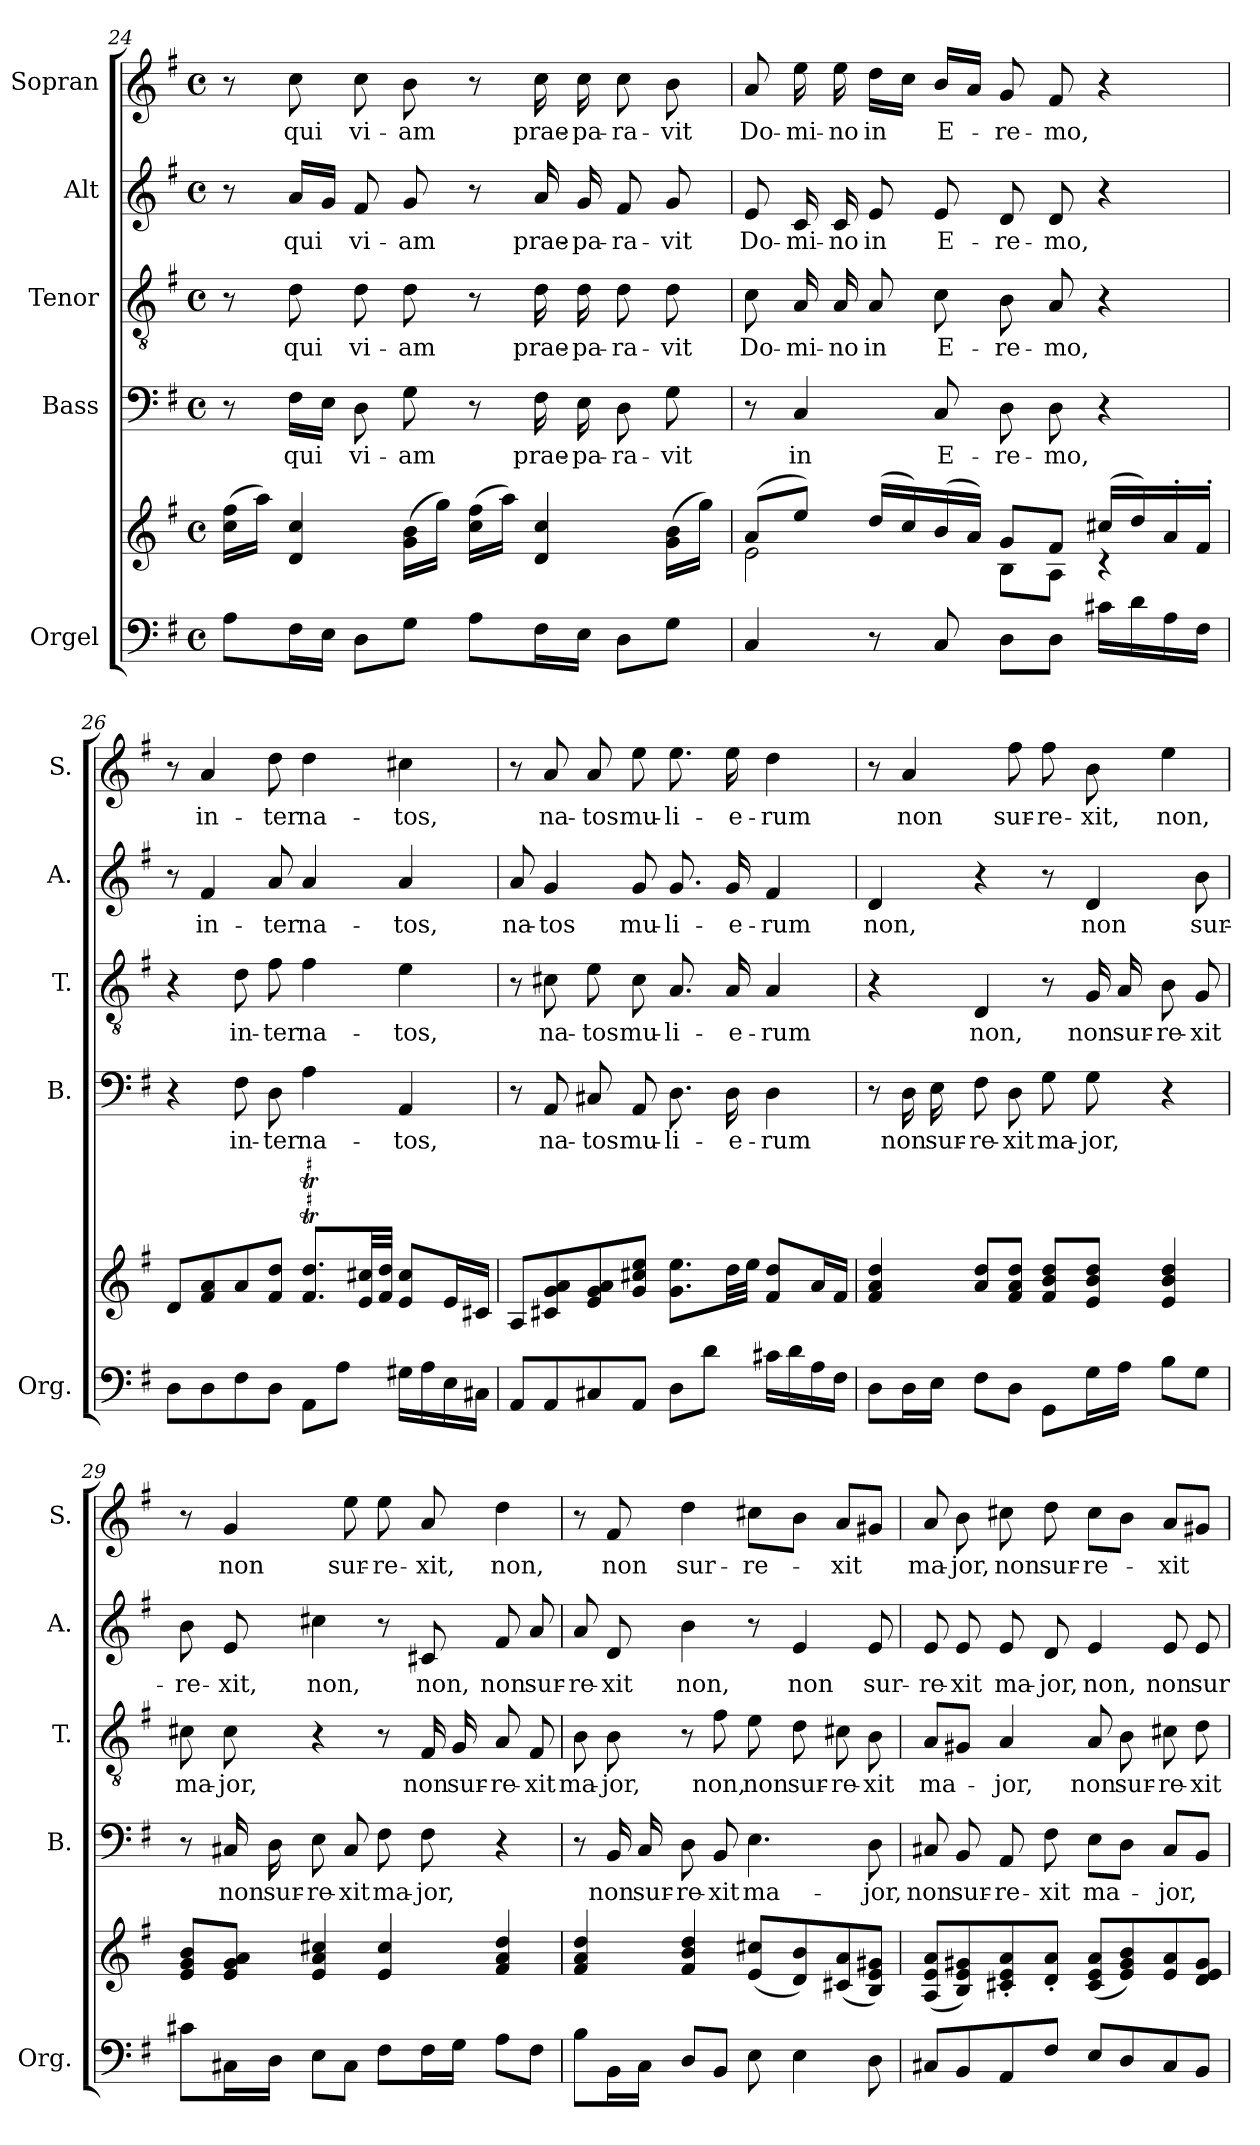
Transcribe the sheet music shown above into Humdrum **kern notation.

**kern	**kern	**kern	**text	**kern	**text	**kern	**text	**kern	**text
*part5	*part5	*part4	*part4	*part3	*part3	*part2	*part2	*part1	*part1
*staff6	*staff5	*staff4	*staff4	*staff3	*staff3	*staff2	*staff2	*staff1	*staff1
*I"Orgel	*	*I"Bass	*	*I"Tenor	*	*I"Alt	*	*I"Sopran	*
*I'Org.	*	*I'B.	*	*I'T.	*	*I'A.	*	*I'S.	*
*clefF4	*clefG2	*clefF4	*	*clefGv2	*	*clefG2	*	*clefG2	*
*k[f#]	*k[f#]	*k[f#]	*	*k[f#]	*	*k[f#]	*	*k[f#]	*
*G:	*G:	*G:	*	*G:	*	*G:	*	*G:	*
*M4/4	*M4/4	*M4/4	*	*M4/4	*	*M4/4	*	*M4/4	*
*met(c)	*met(c)	*met(c)	*	*met(c)	*	*met(c)	*	*met(c)	*
=24	=24	=24	=24	=24	=24	=24	=24	=24	=24
8A\L	(>16cc\ 16ff#\LL	8r	.	8r	.	8r	.	8r	.
.	16aa\JJ)	.	.	.	.	.	.	.	.
!	!	!	!LO:LY:b	!	!LO:LY:b	!	!LO:LY:b	!	!LO:LY:b
16F#\L	4d/ 4cc/	16F#\LL	qui	8d\	qui	16a/LL	qui	8cc\	qui
16E\JJ	.	16E\JJ	.	.	.	16g/JJ	.	.	.
!	!	!	!LO:LY:b	!	!LO:LY:b	!	!LO:LY:b	!	!LO:LY:b
8D\L	.	8D\	vi-	8d\	vi-	8f#/	vi-	8cc\	vi-
!	!	!	!LO:LY:b	!	!LO:LY:b	!	!LO:LY:b	!	!LO:LY:b
8G\J	(>16g\ 16b\LL	8G\	-am	8d\	-am	8g/	-am	8b\	-am
.	16gg\JJ)	.	.	.	.	.	.	.	.
8A\L	(>16cc\ 16ff#\LL	8r	.	8r	.	8r	.	8r	.
.	16aa\JJ)	.	.	.	.	.	.	.	.
!	!	!	!LO:LY:b	!	!LO:LY:b	!	!LO:LY:b	!	!LO:LY:b
16F#\L	4d/ 4cc/	16F#\	prae-	16d\	prae-	16a/	prae-	16cc\	prae-
!	!	!	!LO:LY:b	!	!LO:LY:b	!	!LO:LY:b	!	!LO:LY:b
16E\JJ	.	16E\	-pa-	16d\	-pa-	16g/	-pa-	16cc\	-pa-
!	!	!	!LO:LY:b	!	!LO:LY:b	!	!LO:LY:b	!	!LO:LY:b
8D\L	.	8D\	-ra-	8d\	-ra-	8f#/	-ra-	8cc\	-ra-
!	!	!	!LO:LY:b	!	!LO:LY:b	!	!LO:LY:b	!	!LO:LY:b
8G\J	(>16g\ 16b\LL	8G\	-vit	8d\	-vit	8g/	-vit	8b\	-vit
.	16gg\JJ)	.	.	.	.	.	.	.	.
!!LO:PB:g=z
=25	=25	=25	=25	=25	=25	=25	=25	=25	=25
*	*^	*	*	*	*	*	*	*	*
!	!	!	!	!	!	!LO:LY:b	!	!LO:LY:b	!	!LO:LY:b
4C/	(>8a/L	2e\	8r	.	8c\	Do-	8e/	Do-	8a/	Do-
!	!	!	!	!LO:LY:b	!	!LO:LY:b	!	!LO:LY:b	!	!LO:LY:b
.	8ee/J)	.	4C/	in	16A/	-mi-	16c/	-mi-	16ee\	-mi-
!	!	!	!	!	!	!LO:LY:b	!	!LO:LY:b	!	!LO:LY:b
.	.	.	.	.	16A/	-no	16c/	-no	16ee\	-no
!	!	!	!	!	!	!LO:LY:b	!	!LO:LY:b	!	!LO:LY:b
8r	(>16dd/LL	.	.	.	8A/	in	8e/	in	16dd\LL	in
.	16cc/)	.	.	.	.	.	.	.	16cc\JJ	.
!	!	!	!	!LO:LY:b	!	!LO:LY:b	!	!LO:LY:b	!	!LO:LY:b
8C/	(>16b/	.	8C/	E-	8c\	E-	8e/	E-	16b/LL	E-
.	16a/JJ)	.	.	.	.	.	.	.	16a/JJ	.
!	!	!	!	!LO:LY:b	!	!LO:LY:b	!	!LO:LY:b	!	!LO:LY:b
8D\L	8g/L	8B\L	8D\	-re-	8B\	-re-	8d/	-re-	8g/	-re-
!	!	!	!	!LO:LY:b	!	!LO:LY:b	!	!LO:LY:b	!	!LO:LY:b
8D\J	8f#/J	8A\J	8D\	-mo,	8A/	-mo,	8d/	-mo,	8f#/	-mo,
16c#X\LL	(>16cc#X/LL	4rc	4r	.	4r	.	4r	.	4r	.
16d\	16dd/)	.	.	.	.	.	.	.	.	.
16A\	16a'</	.	.	.	.	.	.	.	.	.
16F#\JJ	16f#'</JJ	.	.	.	.	.	.	.	.	.
*	*v	*v	*	*	*	*	*	*	*	*
=26	=26	=26	=26	=26	=26	=26	=26	=26	=26
8D\L	8d/L	4r	.	4r	.	8r	.	8r	.
!	!	!	!	!	!	!	!LO:LY:b	!	!LO:LY:b
8D\	8f#/ 8a/	.	.	.	.	4f#/	in-	4a/	in-
!	!	!	!LO:LY:b	!	!LO:LY:b	!	!	!	!
8F#\	8a/	8F#\	in-	8d\	in-	.	.	.	.
!	!	!	!LO:LY:b	!	!LO:LY:b	!	!LO:LY:b	!	!LO:LY:b
8D\J	8f#/ 8dd/J	8D\	-ter	8f#\	-ter	8a/	-ter	8dd\	-ter
!	!	!	!LO:LY:b	!	!LO:LY:b	!	!LO:LY:b	!	!LO:LY:b
8AA\L	8.f#/T 8.dd/TL	4A\	na-	4f#\	na-	4a/	na-	4dd\	na-
8A\J	.	.	.	.	.	.	.	.	.
.	32e/ 32cc#X/LL	.	.	.	.	.	.	.	.
.	32f#/ 32dd/JJJ	.	.	.	.	.	.	.	.
!	!	!	!LO:LY:b	!	!LO:LY:b	!	!LO:LY:b	!	!LO:LY:b
16G#X\LL	8e/ 8cc#/L	4AA/	-tos,	4e\	-tos,	4a/	-tos,	4cc#X\	-tos,
16A\	.	.	.	.	.	.	.	.	.
16E\	16e/L	.	.	.	.	.	.	.	.
16C#X\JJ	16c#X/JJ	.	.	.	.	.	.	.	.
=27	=27	=27	=27	=27	=27	=27	=27	=27	=27
!	!	!	!	!	!	!	!LO:LY:b	!	!
8AA/L	8A/L	8r	.	8r	.	8a/	na-	8r	.
!	!	!	!LO:LY:b	!	!LO:LY:b	!	!LO:LY:b	!	!LO:LY:b
8AA/	8c#X/ 8g/ 8a/	8AA/	na-	8c#X\	na-	4g/	-tos	8a/	na-
!	!	!	!LO:LY:b	!	!LO:LY:b	!	!	!	!LO:LY:b
8C#X/	8e/ 8g/ 8a/	8C#X/	-tos	8e\	-tos	.	.	8a/	-tos
!	!	!	!LO:LY:b	!	!LO:LY:b	!	!LO:LY:b	!	!LO:LY:b
8AA/J	8g/ 8cc#X/ 8ee/J	8AA/	mu-	8c#\	mu-	8g/	mu-	8ee\	mu-
!	!	!	!LO:LY:b	!	!LO:LY:b	!	!LO:LY:b	!	!LO:LY:b
8D\L	8.g\ 8.ee\L	8.D\	-li-	8.A/	-li-	8.g/	-li-	8.ee\	-li-
8d\J	.	.	.	.	.	.	.	.	.
!	!	!	!LO:LY:b	!	!LO:LY:b	!	!LO:LY:b	!	!LO:LY:b
.	32dd\LL	16D\	-e-	16A/	-e-	16g/	-e-	16ee\	-e-
.	32ee\JJJ	.	.	.	.	.	.	.	.
!	!	!	!LO:LY:b	!	!LO:LY:b	!	!LO:LY:b	!	!LO:LY:b
16c#X\LL	8f#/ 8dd/L	4D\	-rum	4A/	-rum	4f#/	-rum	4dd\	-rum
16d\	.	.	.	.	.	.	.	.	.
16A\	16a/L	.	.	.	.	.	.	.	.
16F#\JJ	16f#/JJ	.	.	.	.	.	.	.	.
=28	=28	=28	=28	=28	=28	=28	=28	=28	=28
!	!	!	!	!	!	!	!LO:LY:b	!	!
8D\L	4f#/ 4a/ 4dd/	8r	.	4r	.	4d/	non,	8r	.
!	!	!	!LO:LY:b	!	!	!	!	!	!LO:LY:b
16D\L	.	16D\	non	.	.	.	.	4a/	non
!	!	!	!LO:LY:b	!	!	!	!	!	!
16E\JJ	.	16E\	sur-	.	.	.	.	.	.
!	!	!	!LO:LY:b	!	!LO:LY:b	!	!	!	!
8F#\L	8a/ 8dd/L	8F#\	-re-	4D/	non,	4r	.	.	.
!	!	!	!LO:LY:b	!	!	!	!	!	!LO:LY:b
8D\J	8f#/ 8a/ 8dd/J	8D\	-xit	.	.	.	.	8ff#\	sur-
!	!	!	!LO:LY:b	!	!	!	!	!	!LO:LY:b
8GG\L	8f#/ 8b/ 8dd/L	8G\	ma-	8r	.	8r	.	8ff#\	-re-
!	!	!	!LO:LY:b	!	!LO:LY:b	!	!LO:LY:b	!	!LO:LY:b
16G\L	8e/ 8b/ 8dd/J	8G\	-jor,	16G/	non	4d/	non	8b\	-xit,
!	!	!	!	!	!LO:LY:b	!	!	!	!
16A\JJ	.	.	.	16A/	sur-	.	.	.	.
!	!	!	!	!	!LO:LY:b	!	!	!	!LO:LY:b
8B\L	4e/ 4b/ 4dd/	4r	.	8B\	-re-	.	.	4ee\	non,
!	!	!	!	!	!LO:LY:b	!	!LO:LY:b	!	!
8G\J	.	.	.	8G/	-xit	8b\	sur-	.	.
!!LO:LB:g=z
=29	=29	=29	=29	=29	=29	=29	=29	=29	=29
!	!	!	!	!	!LO:LY:b	!	!LO:LY:b	!	!
8c#X\L	8e/ 8g/ 8b/L	8r	.	8c#X\	ma-	8b\	-re-	8r	.
!	!	!	!LO:LY:b	!	!LO:LY:b	!	!LO:LY:b	!	!LO:LY:b
16C#X\L	8e/ 8g/ 8a/J	16C#X/	non	8c#\	-jor,	8e/	-xit,	4g/	non
!	!	!	!LO:LY:b	!	!	!	!	!	!
16D\JJ	.	16D\	sur-	.	.	.	.	.	.
!	!	!	!LO:LY:b	!	!	!	!LO:LY:b	!	!
8E\L	4e/ 4a/ 4cc#X/	8E\	-re-	4r	.	4cc#X\	non,	.	.
!	!	!	!LO:LY:b	!	!	!	!	!	!LO:LY:b
8C#\J	.	8C#/	-xit	.	.	.	.	8ee\	sur-
!	!	!	!LO:LY:b	!	!	!	!	!	!LO:LY:b
8F#\L	4e/ 4cc#/	8F#\	ma-	8r	.	8r	.	8ee\	-re-
!	!	!	!LO:LY:b	!	!LO:LY:b	!	!LO:LY:b	!	!LO:LY:b
16F#\L	.	8F#\	-jor,	16F#/	non	8c#X/	non,	8a/	-xit,
!	!	!	!	!	!LO:LY:b	!	!	!	!
16G\JJ	.	.	.	16G/	sur-	.	.	.	.
!	!	!	!	!	!LO:LY:b	!	!LO:LY:b	!	!LO:LY:b
8A\L	4f#/ 4a/ 4dd/	4r	.	8A/	-re-	8f#/	non	4dd\	non,
!	!	!	!	!	!LO:LY:b	!	!LO:LY:b	!	!
8F#\J	.	.	.	8F#/	-xit	8a/	sur-	.	.
=30	=30	=30	=30	=30	=30	=30	=30	=30	=30
!	!	!	!	!	!LO:LY:b	!	!LO:LY:b	!	!
8B\L	4f#/ 4a/ 4dd/	8r	.	8B\	ma-	8a/	-re-	8r	.
!	!	!	!LO:LY:b	!	!LO:LY:b	!	!LO:LY:b	!	!LO:LY:b
16BB\L	.	16BB/	non	8B\	-jor,	8d/	-xit	8f#/	non
!	!	!	!LO:LY:b	!	!	!	!	!	!
16C\JJ	.	16C/	sur-	.	.	.	.	.	.
!	!	!	!LO:LY:b	!	!	!	!LO:LY:b	!	!LO:LY:b
8D/L	4f#/ 4b/ 4dd/	8D\	-re-	8r	.	4b\	non,	4dd\	sur-
!	!	!	!LO:LY:b	!	!LO:LY:b	!	!	!	!
8BB/J	.	8BB/	-xit	8f#\	non,	.	.	.	.
!	!	!	!LO:LY:b	!	!LO:LY:b	!	!	!	!LO:LY:b
8E\	(<8e/ 8cc#X/L	4.E\	ma-	8e\	non	8r	.	8cc#X\L	-re-
!	!	!	!	!	!LO:LY:b	!	!LO:LY:b	!	!
4E\	8d/ 8b/)	.	.	8d\	sur-	4e/	non	8b\J	.
!	!	!	!	!	!LO:LY:b	!	!	!	!LO:LY:b
.	(<8c#X/ 8a/	.	.	8c#X\	-re-	.	.	8a/L	-xit
!	!	!	!LO:LY:b	!	!LO:LY:b	!	!LO:LY:b	!	!
8D\	8B/ 8e/ 8g#X/J)	8D\	-jor,	8B\	-xit	8e/	sur-	8g#X/J	.
=31	=31	=31	=31	=31	=31	=31	=31	=31	=31
!	!	!	!LO:LY:b	!	!LO:LY:b	!	!LO:LY:b	!	!LO:LY:b
8C#X/L	(<8A/ 8e/ 8a/L	8C#X/	non	8A/L	ma-	8e/	-re-	8a/	ma-
!	!	!	!LO:LY:b	!	!	!	!LO:LY:b	!	!LO:LY:b
8BB/	8B/ 8e/ 8g#X/)	8BB/	sur-	8G#X/J	.	8e/	-xit	8b\	-jor,
!	!	!	!LO:LY:b	!	!LO:LY:b	!	!LO:LY:b	!	!LO:LY:b
8AA/	8c#X/'< 8e/'< 8a/'<	8AA/	-re-	4A/	-jor,	8e/	ma-	8cc#X\	non
!	!	!	!LO:LY:b	!	!	!	!LO:LY:b	!	!LO:LY:b
8F#/J	8d/'< 8a/'<J	8F#\	-xit	.	.	8d/	-jor,	8dd\	sur-
!	!	!	!LO:LY:b	!	!LO:LY:b	!	!LO:LY:b	!	!LO:LY:b
8E/L	(<8c#/ 8e/ 8a/L	8E\L	ma-	8A/	non	4e/	non,	8cc#\L	-re-
!	!	!	!	!	!LO:LY:b	!	!	!	!
8D/	8e/ 8g#/ 8b/)	8D\J	.	8B\	sur-	.	.	8b\J	.
!	!	!	!LO:LY:b	!	!LO:LY:b	!	!LO:LY:b	!	!LO:LY:b
8C#/	8e/ 8a/	8C#/L	-jor,	8c#X\	-re-	8e/	non	8a/L	-xit
!	!	!	!	!	!LO:LY:b	!	!LO:LY:b	!	!
8BB/J	8d/ 8e/ 8g#/J	8BB/J	.	8d\	-xit	8e/	sur-	8g#X/J	.
=	=	=	=	=	=	=	=	=	=
*-	*-	*-	*-	*-	*-	*-	*-	*-	*-
